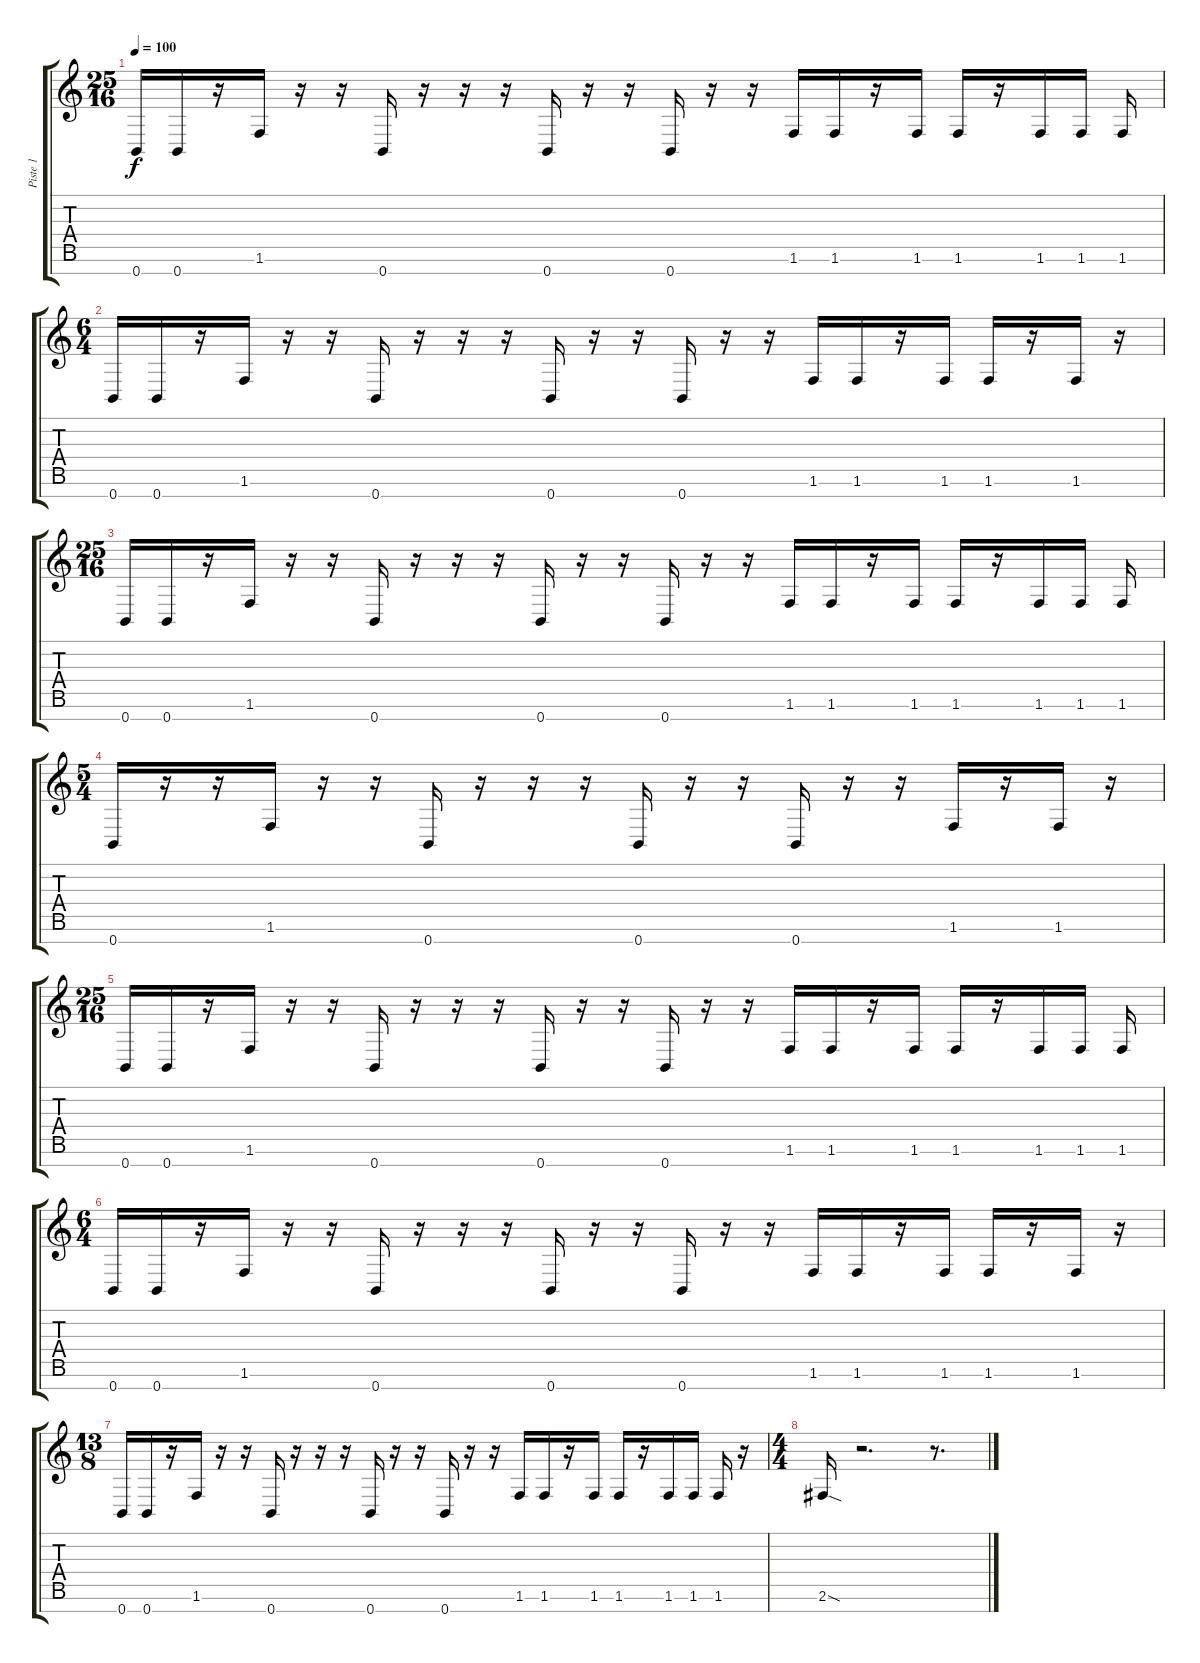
\track ("Piste 1" "Piste 1") {instrument distortionguitar}
\staff {score tabs}
\tuning (E4 B3 G3 D3 A2 E2 B1) {hide}
\ts (25 16)
\tempo 100
\clef g2
\ks c
0.7.16{dy f} 0.7.16 r.16 1.6.16 r.16 r.16 0.7.16 r.16 r.16 r.16 0.7.16 r.16 r.16 0.7.16 r.16 r.16 1.6.16 1.6.16 r.16 1.6.16 1.6.16 r.16 1.6.16 1.6.16 1.6.16 |
\ts (6 4)
0.7.16 0.7.16 r.16 1.6.16 r.16 r.16 0.7.16 r.16 r.16 r.16 0.7.16 r.16 r.16 0.7.16 r.16 r.16 1.6.16 1.6.16 r.16 1.6.16 1.6.16 r.16 1.6.16 r.16 |
\ts (25 16)
0.7.16 0.7.16 r.16 1.6.16 r.16 r.16 0.7.16 r.16 r.16 r.16 0.7.16 r.16 r.16 0.7.16 r.16 r.16 1.6.16 1.6.16 r.16 1.6.16 1.6.16 r.16 1.6.16 1.6.16 1.6.16 |
\ts (5 4)
0.7.16 r.16 r.16 1.6.16 r.16 r.16 0.7.16 r.16 r.16 r.16 0.7.16 r.16 r.16 0.7.16 r.16 r.16 1.6.16 r.16 1.6.16 r.16 |
\ts (25 16)
0.7.16 0.7.16 r.16 1.6.16 r.16 r.16 0.7.16 r.16 r.16 r.16 0.7.16 r.16 r.16 0.7.16 r.16 r.16 1.6.16 1.6.16 r.16 1.6.16 1.6.16 r.16 1.6.16 1.6.16 1.6.16 |
\ts (6 4)
0.7.16 0.7.16 r.16 1.6.16 r.16 r.16 0.7.16 r.16 r.16 r.16 0.7.16 r.16 r.16 0.7.16 r.16 r.16 1.6.16 1.6.16 r.16 1.6.16 1.6.16 r.16 1.6.16 r.16 |
\ts (13 8)
0.7.16 0.7.16 r.16 1.6.16 r.16 r.16 0.7.16 r.16 r.16 r.16 0.7.16 r.16 r.16 0.7.16 r.16 r.16 1.6.16 1.6.16 r.16 1.6.16 1.6.16 r.16 1.6.16 1.6.16 1.6.16 r.16 |
\ts (4 4)
2.6{sod}.16 r.2{d} r.8{d}
